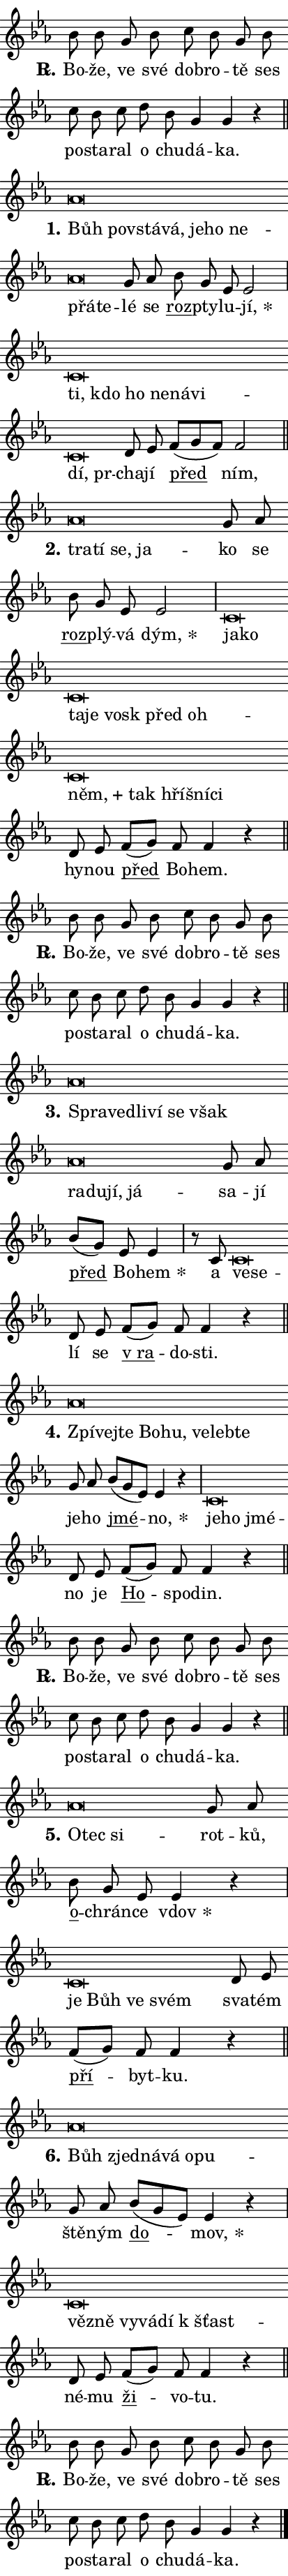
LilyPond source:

\version "2.22.1"
\header { tagline = "" }
\paper {
  indent = 0\cm
  top-margin = 0\cm
  right-margin = 0\cm
  bottom-margin = 0\cm
  left-margin = 0\cm
  paper-width = 7\cm
  page-breaking = #ly:one-page-breaking
  system-system-spacing.basic-distance = #11
  score-system-spacing.basic-distance = #11.3
  ragged-last = ##f
}


%% Author: Thomas Morley
%% https://lists.gnu.org/archive/html/lilypond-user/2020-05/msg00002.html
#(define (line-position grob)
"Returns position of @var[grob} in current system:
   @code{'start}, if at first time-step
   @code{'end}, if at last time-step
   @code{'middle} otherwise
"
  (let* ((col (ly:item-get-column grob))
         (ln (ly:grob-object col 'left-neighbor))
         (rn (ly:grob-object col 'right-neighbor))
         (col-to-check-left (if (ly:grob? ln) ln col))
         (col-to-check-right (if (ly:grob? rn) rn col))
         (break-dir-left
           (and
             (ly:grob-property col-to-check-left 'non-musical #f)
             (ly:item-break-dir col-to-check-left)))
         (break-dir-right
           (and
             (ly:grob-property col-to-check-right 'non-musical #f)
             (ly:item-break-dir col-to-check-right))))
        (cond ((eqv? 1 break-dir-left) 'start)
              ((eqv? -1 break-dir-right) 'end)
              (else 'middle))))

#(define (tranparent-at-line-position vctor)
  (lambda (grob)
  "Relying on @code{line-position} select the relevant enry from @var{vctor}.
Used to determine transparency,"
    (case (line-position grob)
      ((end) (not (vector-ref vctor 0)))
      ((middle) (not (vector-ref vctor 1)))
      ((start) (not (vector-ref vctor 2))))))

noteHeadBreakVisibility =
#(define-music-function (break-visibility)(vector?)
"Makes @code{NoteHead}s transparent relying on @var{break-visibility}"
#{
  \override NoteHead.transparent =
    #(tranparent-at-line-position break-visibility)
#})

#(define delete-ledgers-for-transparent-note-heads
  (lambda (grob)
    "Reads whether a @code{NoteHead} is transparent.
If so this @code{NoteHead} is removed from @code{'note-heads} from
@var{grob}, which is supposed to be @code{LedgerLineSpanner}.
As a result ledgers are not printed for this @code{NoteHead}"
    (let* ((nhds-array (ly:grob-object grob 'note-heads))
           (nhds-list
             (if (ly:grob-array? nhds-array)
                 (ly:grob-array->list nhds-array)
                 '()))
           ;; Relies on the transparent-property being done before
           ;; Staff.LedgerLineSpanner.after-line-breaking is executed.
           ;; This is fragile ...
           (to-keep
             (remove
               (lambda (nhd)
                 (ly:grob-property nhd 'transparent #f))
               nhds-list)))
      ;; TODO find a better method to iterate over grob-arrays, similiar
      ;; to filter/remove etc for lists
      ;; For now rebuilt from scratch
      (set! (ly:grob-object grob 'note-heads)  '())
      (for-each
        (lambda (nhd)
          (ly:pointer-group-interface::add-grob grob 'note-heads nhd))
        to-keep))))

hideNotes = {
  \noteHeadBreakVisibility #begin-of-line-visible
}
unHideNotes = {
  \noteHeadBreakVisibility #all-visible
}

% work-around for resetting accidentals
% https://lilypond.org/doc/v2.23/Documentation/notation/displaying-rhythms#unmetered-music
cadenzaMeasure = {
  \cadenzaOff
  \partial 1024 s1024
  \cadenzaOn
}

#(define-markup-command (accent layout props text) (markup?)
  "Underline accented syllable"
  (interpret-markup layout props
    #{\markup \override #'(offset . 4.3) \underline { #text }#}))

responsum = \markup \concat {
  "R" \hspace #-1.05 \path #0.1 #'((moveto 0 0.07) (lineto 0.9 0.8)) \hspace #0.05 "."
}

\layout {
    \context {
        \Staff
        \remove "Time_signature_engraver"
        \override LedgerLineSpanner.after-line-breaking = #delete-ledgers-for-transparent-note-heads
    }
    \context {
        \Voice {
            \override NoteHead.output-attributes = #'((class . "notehead"))
            \override Hairpin.height = #0.55
        }
    }
    \context {
        \Lyrics {
            \override StanzaNumber.output-attributes = #'((class . "stanzanumber"))
            \override LyricSpace.minimum-distance = #0.9
            \override LyricText.font-name = #"TeX Gyre Schola"
            \override LyricText.font-size = 1
            \override StanzaNumber.font-name = #"TeX Gyre Schola Bold"
            \override StanzaNumber.font-size = 1
        }
    }
}

% magnetic-lyrics.ily
%
%   written by
%     Jean Abou Samra <jean@abou-samra.fr>
%     Werner Lemberg <wl@gnu.org>
%
%   adapted by
%     Jiri Hon <jiri.hon@gmail.com>
%
% Version 2022-Apr-15

% https://www.mail-archive.com/lilypond-user@gnu.org/msg149350.html

#(define (Left_hyphen_pointer_engraver context)
   "Collect syllable-hyphen-syllable occurrences in lyrics and store
them in properties.  This engraver only looks to the left.  For
example, if the lyrics input is @code{foo -- bar}, it does the
following.

@itemize @bullet
@item
Set the @code{text} property of the @code{LyricHyphen} grob between
@q{foo} and @q{bar} to @code{foo}.

@item
Set the @code{left-hyphen} property of the @code{LyricText} grob with
text @q{foo} to the @code{LyricHyphen} grob between @q{foo} and
@q{bar}.
@end itemize

Use this auxiliary engraver in combination with the
@code{lyric-@/text::@/apply-@/magnetic-@/offset!} hook."
   (let ((hyphen #f)
         (text #f))
     (make-engraver
      (acknowledgers
       ((lyric-syllable-interface engraver grob source-engraver)
        (set! text grob)))
      (end-acknowledgers
       ((lyric-hyphen-interface engraver grob source-engraver)
        ;(when (not (grob::has-interface grob 'lyric-space-interface))
          (set! hyphen grob)));)
      ((stop-translation-timestep engraver)
       (when (and text hyphen)
         (ly:grob-set-object! text 'left-hyphen hyphen))
       (set! text #f)
       (set! hyphen #f)))))

#(define (lyric-text::apply-magnetic-offset! grob)
   "If the space between two syllables is less than the value in
property @code{LyricText@/.details@/.squash-threshold}, move the right
syllable to the left so that it gets concatenated with the left
syllable.

Use this function as a hook for
@code{LyricText@/.after-@/line-@/breaking} if the
@code{Left_@/hyphen_@/pointer_@/engraver} is active."
   (let ((hyphen (ly:grob-object grob 'left-hyphen #f)))
     (when hyphen
       (let ((left-text (ly:spanner-bound hyphen LEFT)))
         (when (grob::has-interface left-text 'lyric-syllable-interface)
           (let* ((common (ly:grob-common-refpoint grob left-text X))
                  (this-x-ext (ly:grob-extent grob common X))
                  (left-x-ext
                   (begin
                     ;; Trigger magnetism for left-text.
                     (ly:grob-property left-text 'after-line-breaking)
                     (ly:grob-extent left-text common X)))
                  ;; `delta` is the gap width between two syllables.
                  (delta (- (interval-start this-x-ext)
                            (interval-end left-x-ext)))
                  (details (ly:grob-property grob 'details))
                  (threshold (assoc-get 'squash-threshold details 0.2)))
             (when (< delta threshold)
               (let* (;; We have to manipulate the input text so that
                      ;; ligatures crossing syllable boundaries are not
                      ;; disabled.  For languages based on the Latin
                      ;; script this is essentially a beautification.
                      ;; However, for non-Western scripts it can be a
                      ;; necessity.
                      (lt (ly:grob-property left-text 'text))
                      (rt (ly:grob-property grob 'text))
                      (is-space (grob::has-interface hyphen 'lyric-space-interface))
                      (space (if is-space " " ""))
                      (space-markup (grob-interpret-markup grob " "))
                      (space-size (interval-length (ly:stencil-extent space-markup X)))
                      (extra-delta (if is-space space-size 0))
                      ;; Append new syllable.
                      (ltrt-space (if (and (string? lt) (string? rt))
                                (string-append lt space rt)
                                (make-concat-markup (list lt space rt))))
                      ;; Right-align `ltrt` to the right side.
                      (ltrt-space-markup (grob-interpret-markup
                               grob
                               (make-translate-markup
                                (cons (interval-length this-x-ext) 0)
                                (make-right-align-markup ltrt-space)))))
                 (begin
                   ;; Don't print `left-text`.
                   (ly:grob-set-property! left-text 'stencil #f)
                   ;; Set text and stencil (which holds all collected
                   ;; syllables so far) and shift it to the left.
                   (ly:grob-set-property! grob 'text ltrt-space)
                   (ly:grob-set-property! grob 'stencil ltrt-space-markup)
                   (ly:grob-translate-axis! grob (- (- delta extra-delta)) X))))))))))


#(define (lyric-hyphen::displace-bounds-first grob)
   ;; Make very sure this callback isn't triggered too early.
   (let ((left (ly:spanner-bound grob LEFT))
         (right (ly:spanner-bound grob RIGHT)))
     (ly:grob-property left 'after-line-breaking)
     (ly:grob-property right 'after-line-breaking)
     (ly:lyric-hyphen::print grob)))

squashThreshold = #0.4

\layout {
  \context {
    \Lyrics
    \consists #Left_hyphen_pointer_engraver
    \override LyricText.after-line-breaking =
      #lyric-text::apply-magnetic-offset!
    \override LyricHyphen.stencil = #lyric-hyphen::displace-bounds-first
    \override LyricText.details.squash-threshold = \squashThreshold
    \override LyricHyphen.minimum-distance = 0
    \override LyricHyphen.minimum-length = \squashThreshold
  }
}

squash = \override LyricText.details.squash-threshold = 9999
unSquash = \override LyricText.details.squash-threshold = \squashThreshold

left = \override LyricText.self-alignment-X = #LEFT
unLeft = \revert LyricText.self-alignment-X

starOffset = #(lambda (grob) 
                (let ((x_offset (ly:self-alignment-interface::aligned-on-x-parent grob)))
                  (if (= x_offset 0) 0 (+ x_offset 1.2))))

star = #(define-music-function (syllable)(string?)
"Append star separator at the end of a syllable"
#{
  \once \override LyricText.X-offset = #starOffset
  \lyricmode { \markup {
    #syllable
    \override #'((font-name . "TeX Gyre Schola Bold")) \hspace #0.2 \lower #0.65 \larger "*"
  } }
#})

starAccent = #(define-music-function (syllable)(string?)
"Append star separator at the end of a syllable and make accent"
#{
  \once \override LyricText.X-offset = #starOffset
  \lyricmode { \markup {
    \accent #syllable
    \override #'((font-name . "TeX Gyre Schola Bold")) \hspace #0.2 \lower #0.65 \larger "*"
  } }
#})

breath = #(define-music-function (syllable)(string?)
"Append breathing indicator at the end of a syllable"
#{
  \lyricmode { \markup { #syllable "+" } }
#})

optionalBreath = #(define-music-function (syllable)(string?)
"Append optional breathing indicator at the end of a syllable"
#{
  \lyricmode { \markup { #syllable "(+)" } }
#})


\score {
    <<
        \new Voice = "melody" { \cadenzaOn \key es \major \relative { bes'8 bes g bes c bes g bes \bar "" c bes c \bar "" d bes g4 g r \cadenzaMeasure \bar "||" \break } }
        \new Lyrics \lyricsto "melody" { \lyricmode { \set stanza = \responsum
Bo -- že, ve své dob -- ro -- tě ses po -- sta -- ral o chu -- dá -- ka. } }
    >>
    \layout {}
}

\score {
    <<
        \new Voice = "melody" { \cadenzaOn \key es \major \relative { as'\breve*1/16 \hideNotes \breve*1/16 \bar "" \breve*1/16 \bar "" \breve*1/16 \bar "" \breve*1/16 \bar "" \breve*1/16 \bar "" \breve*1/16 \bar "" \breve*1/16 \breve*1/16 \bar "" \unHideNotes g8 as \bar "" bes g es es2 \cadenzaMeasure \bar "|" c\breve*1/16 \hideNotes \breve*1/16 \bar "" \breve*1/16 \bar "" \breve*1/16 \bar "" \breve*1/16 \bar "" \breve*1/16 \bar "" \breve*1/16 \breve*1/16 \bar "" \unHideNotes d8 es \bar "" f[( g f)] f2 \cadenzaMeasure \bar "||" \break } }
        \new Lyrics \lyricsto "melody" { \lyricmode { \set stanza = "1."
\left Bůh \squash po -- vstá -- vá, je -- ho ne -- přá -- te -- \unLeft \unSquash lé se \markup \accent roz -- pty -- lu -- \star jí, \left ti, \squash kdo ho ne -- ná -- vi -- dí, pr -- \unLeft \unSquash cha -- jí \markup \accent před ním, } }
    >>
    \layout {}
}

\score {
    <<
        \new Voice = "melody" { \cadenzaOn \key es \major \relative { as'\breve*1/16 \hideNotes \breve*1/16 \bar "" \breve*1/16 \breve*1/16 \bar "" \unHideNotes g8 as \bar "" bes g es es2 \cadenzaMeasure \bar "|" c\breve*1/16 \hideNotes \breve*1/16 \bar "" \breve*1/16 \bar "" \breve*1/16 \bar "" \breve*1/16 \bar "" \breve*1/16 \bar "" \breve*1/16 \bar "" \breve*1/16 \bar "" \breve*1/16 \bar "" \breve*1/16 \bar "" \breve*1/16 \breve*1/16 \bar "" \unHideNotes d8 es \bar "" f[( g)] f f4 r \cadenzaMeasure \bar "||" \break } }
        \new Lyrics \lyricsto "melody" { \lyricmode { \set stanza = "2."
\left tra -- \squash tí se, ja -- \unLeft \unSquash ko se \markup \accent roz -- plý -- vá \star dým, \left ja -- \squash ko ta -- je vosk před oh -- \breath "něm," tak hří -- šní -- ci \unLeft \unSquash hy -- nou \markup \accent před Bo -- hem. } }
    >>
    \layout {}
}

\score {
    <<
        \new Voice = "melody" { \cadenzaOn \key es \major \relative { bes'8 bes g bes c bes g bes \bar "" c bes c \bar "" d bes g4 g r \cadenzaMeasure \bar "||" \break } }
        \new Lyrics \lyricsto "melody" { \lyricmode { \set stanza = \responsum
Bo -- že, ve své dob -- ro -- tě ses po -- sta -- ral o chu -- dá -- ka. } }
    >>
    \layout {}
}

\score {
    <<
        \new Voice = "melody" { \cadenzaOn \key es \major \relative { as'\breve*1/16 \hideNotes \breve*1/16 \bar "" \breve*1/16 \bar "" \breve*1/16 \bar "" \breve*1/16 \bar "" \breve*1/16 \bar "" \breve*1/16 \bar "" \breve*1/16 \bar "" \breve*1/16 \breve*1/16 \bar "" \unHideNotes g8 as \bar "" bes[( g)] es es4 \cadenzaMeasure \bar "|" r8 c8 c\breve*1/16 \hideNotes \breve*1/16 \bar "" \unHideNotes d8 es \bar "" f[( g)] f f4 r \cadenzaMeasure \bar "||" \break } }
        \new Lyrics \lyricsto "melody" { \lyricmode { \set stanza = "3."
\left Spra -- \squash ve -- dli -- ví se však ra -- du -- jí, já -- \unLeft \unSquash sa -- jí \markup \accent před Bo -- \star hem a \left ve -- \squash se -- \unLeft \unSquash lí se \markup \accent "v ra" -- do -- sti. } }
    >>
    \layout {}
}

\score {
    <<
        \new Voice = "melody" { \cadenzaOn \key es \major \relative { as'\breve*1/16 \hideNotes \breve*1/16 \bar "" \breve*1/16 \bar "" \breve*1/16 \bar "" \breve*1/16 \bar "" \breve*1/16 \bar "" \breve*1/16 \breve*1/16 \bar "" \unHideNotes g8 as \bar "" bes[( g es)] es4 r \cadenzaMeasure \bar "|" c\breve*1/16 \hideNotes \breve*1/16 \breve*1/16 \bar "" \unHideNotes d8 es \bar "" f[( g)] f f4 r \cadenzaMeasure \bar "||" \break } }
        \new Lyrics \lyricsto "melody" { \lyricmode { \set stanza = "4."
\left Zpí -- \squash vej -- te Bo -- hu, ve -- leb -- te \unLeft \unSquash je -- ho \markup \accent jmé -- \star no, \left je -- \squash ho jmé -- \unLeft \unSquash no je \markup \accent Ho -- spo -- din. } }
    >>
    \layout {}
}

\score {
    <<
        \new Voice = "melody" { \cadenzaOn \key es \major \relative { bes'8 bes g bes c bes g bes \bar "" c bes c \bar "" d bes g4 g r \cadenzaMeasure \bar "||" \break } }
        \new Lyrics \lyricsto "melody" { \lyricmode { \set stanza = \responsum
Bo -- že, ve své dob -- ro -- tě ses po -- sta -- ral o chu -- dá -- ka. } }
    >>
    \layout {}
}

\score {
    <<
        \new Voice = "melody" { \cadenzaOn \key es \major \relative { as'\breve*1/16 \hideNotes \breve*1/16 \breve*1/16 \bar "" \unHideNotes g8 as \bar "" bes g es es4 r \cadenzaMeasure \bar "|" c\breve*1/16 \hideNotes \breve*1/16 \bar "" \breve*1/16 \breve*1/16 \bar "" \unHideNotes d8 es \bar "" f[( g)] f f4 r \cadenzaMeasure \bar "||" \break } }
        \new Lyrics \lyricsto "melody" { \lyricmode { \set stanza = "5."
\left O -- \squash tec si -- \unLeft \unSquash rot -- ků, \markup \accent o -- chrán -- ce \star vdov \left je \squash Bůh ve svém \unLeft \unSquash sva -- tém \markup \accent pří -- byt -- ku. } }
    >>
    \layout {}
}

\score {
    <<
        \new Voice = "melody" { \cadenzaOn \key es \major \relative { as'\breve*1/16 \hideNotes \breve*1/16 \bar "" \breve*1/16 \bar "" \breve*1/16 \bar "" \breve*1/16 \breve*1/16 \bar "" \unHideNotes g8 as \bar "" bes[( g es)] es4 r \cadenzaMeasure \bar "|" c\breve*1/16 \hideNotes \breve*1/16 \bar "" \breve*1/16 \bar "" \breve*1/16 \bar "" \breve*1/16 \breve*1/16 \bar "" \unHideNotes d8 es \bar "" f[( g)] f f4 r \cadenzaMeasure \bar "||" \break } }
        \new Lyrics \lyricsto "melody" { \lyricmode { \set stanza = "6."
\left Bůh \squash zjed -- ná -- vá o -- pu -- \unLeft \unSquash ště -- ným \markup \accent do -- \star mov, \left věz -- \squash ně vy -- vá -- dí "k šťast" -- \unLeft \unSquash né -- mu \markup \accent ži -- vo -- tu. } }
    >>
    \layout {}
}

\score {
    <<
        \new Voice = "melody" { \cadenzaOn \key es \major \relative { bes'8 bes g bes c bes g bes \bar "" c bes c \bar "" d bes g4 g r \cadenzaMeasure \bar "||" \break } \bar "|." }
        \new Lyrics \lyricsto "melody" { \lyricmode { \set stanza = \responsum
Bo -- že, ve své dob -- ro -- tě ses po -- sta -- ral o chu -- dá -- ka. } }
    >>
    \layout {}
}
